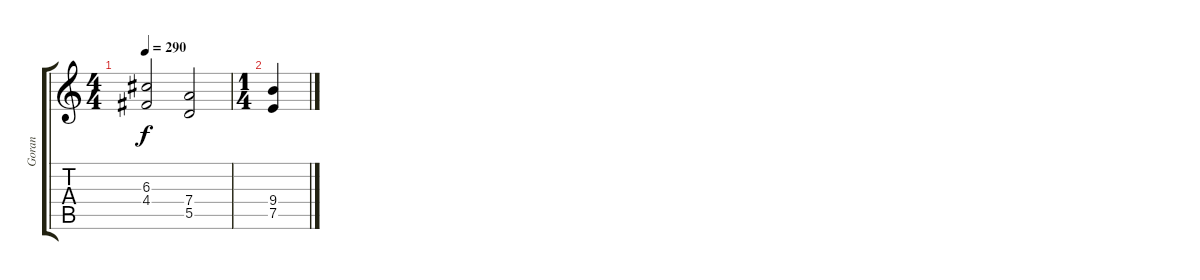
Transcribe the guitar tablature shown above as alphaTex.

\track ("Goran" "Goran") {instrument distortionguitar}
\staff {score tabs}
\tuning (E4 B3 G3 D3 A2 E2) {hide}
\ts (4 4)
\tempo 290
\clef g2
\ks c
(6.3 4.4).2{dy f} (7.4 5.5).2 |
\ts (1 4)
(9.4 7.5).4
